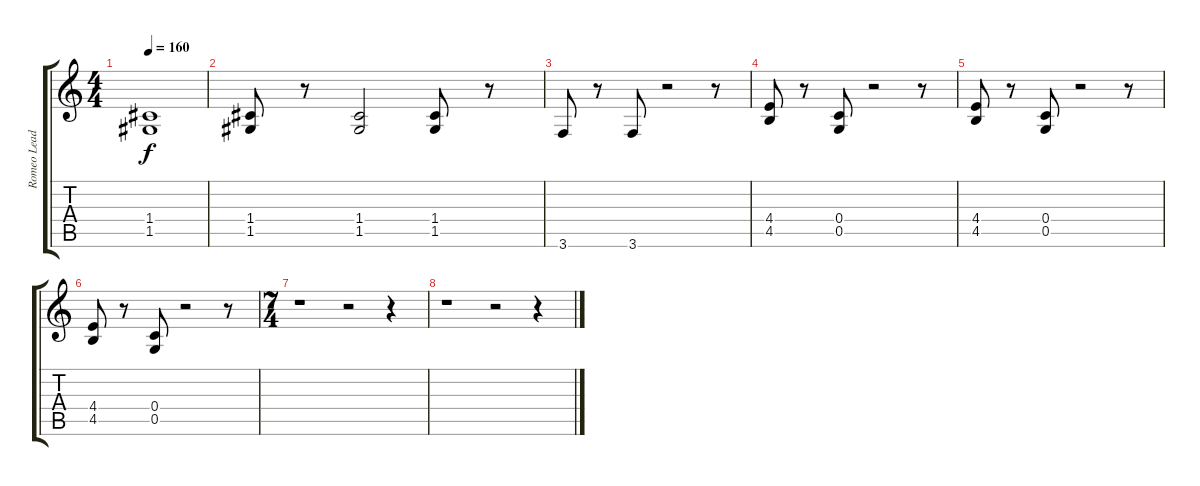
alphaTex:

\track ("Romeo Lead Guitar" "Romeo Lead") {instrument distortionguitar}
\staff {score tabs}
\tuning (D4 A3 F3 C3 G2 D2) {hide}
\ts (4 4)
\tempo 160
\clef g2
\ks c
(1.4 1.5).1{dy f} |
(1.4 1.5).8 r.8 (1.4 1.5).2 (1.4 1.5).8 r.8 |
3.6.8 r.8 3.6.8 r.2 r.8 |
(4.4 4.5).8 r.8 (0.4 0.5).8 r.2 r.8 |
(4.4 4.5).8 r.8 (0.4 0.5).8 r.2 r.8 |
(4.4 4.5).8 r.8 (0.4 0.5).8 r.2 r.8 |
\ts (7 4)
r.1 r.2 r.4 |
r.1{txt ""} r.2 r.4
